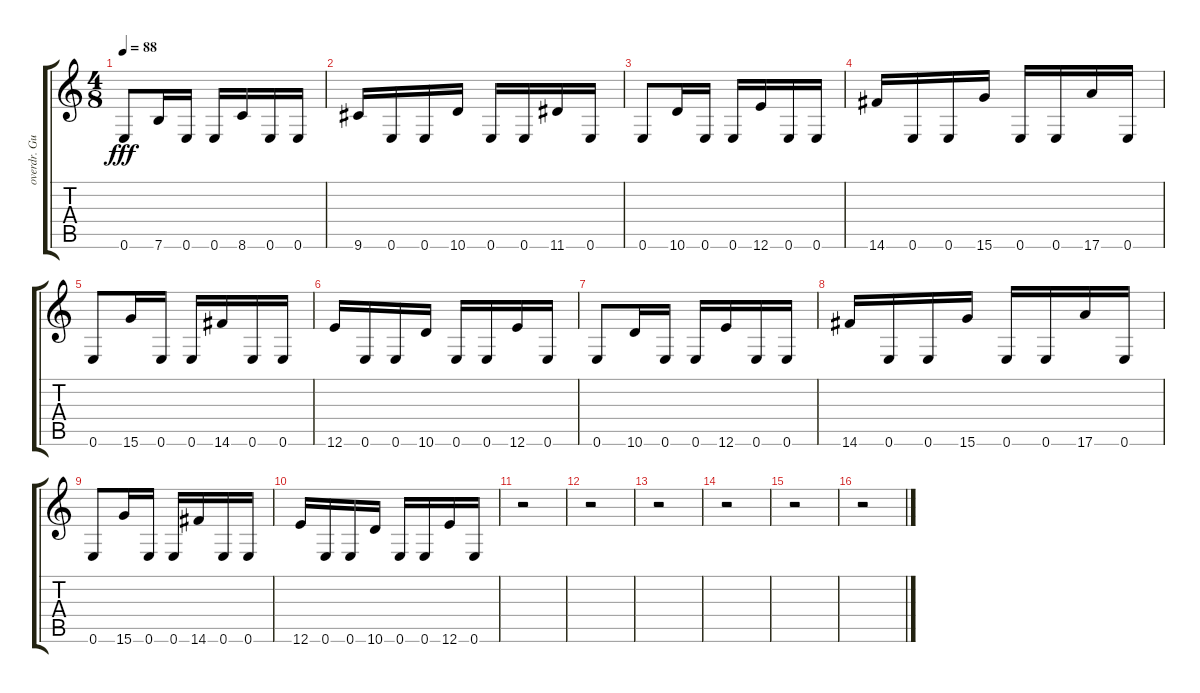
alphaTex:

\track ("overdr. Guitar" "overdr. Gu") {instrument overdrivenguitar}
\staff {score tabs}
\tuning (E4 B3 G3 D3 A2 E2) {hide}
\ts (4 8)
\tempo 88
\clef g2
\ks c
0.6.8{dy fff} 7.6.16 0.6.16 0.6.16 8.6.16 0.6.16 0.6.16 |
9.6.16 0.6.16 0.6.16 10.6.16 0.6.16 0.6.16 11.6.16 0.6.16 |
0.6.8 10.6.16 0.6.16 0.6.16 12.6.16 0.6.16 0.6.16 |
14.6.16 0.6.16 0.6.16 15.6.16 0.6.16 0.6.16 17.6.16 0.6.16 |
0.6.8 15.6.16 0.6.16 0.6.16 14.6.16 0.6.16 0.6.16 |
12.6.16 0.6.16 0.6.16 10.6.16 0.6.16 0.6.16 12.6.16 0.6.16 |
0.6.8 10.6.16 0.6.16 0.6.16 12.6.16 0.6.16 0.6.16 |
14.6.16 0.6.16 0.6.16 15.6.16 0.6.16 0.6.16 17.6.16 0.6.16 |
0.6.8 15.6.16 0.6.16 0.6.16 14.6.16 0.6.16 0.6.16 |
12.6.16 0.6.16 0.6.16 10.6.16 0.6.16 0.6.16 12.6.16 0.6.16 |
r.2 |
r.2 |
r.2 |
r.2 |
r.2 |
r.2
